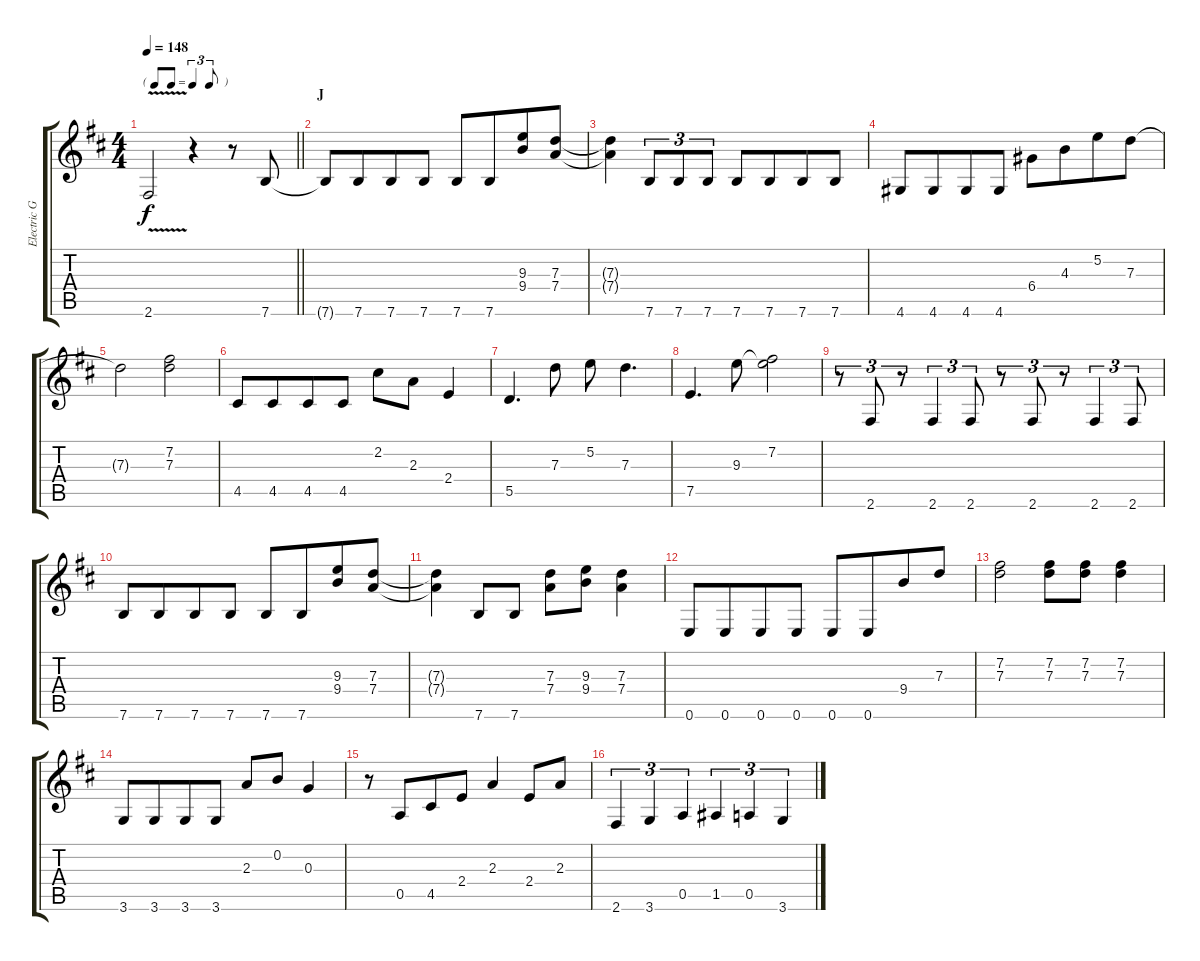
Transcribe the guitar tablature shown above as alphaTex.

\track ("Electric Guitar1" "Electric G") {instrument distortionguitar}
\staff {score tabs}
\tuning (E4 B3 G3 D3 A2 E2) {hide}
\ts (4 4)
\tf triplet8th
\tempo 148
\clef g2
\barLineRight lightlight
\ks bminor
2.6{v}.2{dy f} r.4 r.8 7.6.8 |
\section ("" "J")
7.6{t}.8 7.6.8{beam merge} 7.6.8 7.6.8 7.6.8 7.6.8{beam merge} (9.3 9.4).8 (7.3 7.4).8 |
(7.3{t} 7.4{t}).4 7.6.8{tu (3 2)} 7.6.8{tu (3 2)} 7.6.8{tu (3 2)} 7.6.8 7.6.8{beam merge} 7.6.8 7.6.8 |
4.6.8 4.6.8{beam merge} 4.6.8 4.6.8 6.4.8 4.3.8{beam merge} 5.2.8 7.3.8 |
7.3{t}.2 (7.2 7.3).2 |
4.5.8 4.5.8{beam merge} 4.5.8 4.5.8 2.2.8 2.3.8 2.4.4 |
5.5.4{d} 7.3.8 5.2.8 7.3.4{d} |
7.5.4{d} 9.3.8 (7.2 9.3{t}).2 |
r.8{tu (3 2)} 2.6.8{tu (3 2)} r.8{tu (3 2)} 2.6.4{tu (3 2)} 2.6.8{tu (3 2)} r.8{tu (3 2)} 2.6.8{tu (3 2)} r.8{tu (3 2)} 2.6.4{tu (3 2)} 2.6.8{tu (3 2)} |
7.6.8 7.6.8{beam merge} 7.6.8 7.6.8 7.6.8 7.6.8{beam merge} (9.3 9.4).8 (7.3 7.4).8 |
(7.3{t} 7.4{t}).4 7.6.8{beam merge} 7.6.8{beam split} (7.3 7.4).8{beam merge} (9.3 9.4).8 (7.3 7.4).4 |
0.6.8 0.6.8{beam merge} 0.6.8 0.6.8 0.6.8 0.6.8{beam merge} 9.4.8 7.3.8 |
(7.2 7.3).2 (7.2 7.3).8 (7.2 7.3).8 (7.2 7.3).4 |
3.6.8 3.6.8{beam merge} 3.6.8 3.6.8 2.3.8 0.2.8 0.3.4 |
r.8 0.5.8{beam merge} 4.5.8 2.4.8 2.3.4 2.4.8 2.3.8 |
2.6.4{tu (3 2)} 3.6.4{tu (3 2)} 0.5.4{tu (3 2)} 1.5.4{tu (3 2)} 0.5.4{tu (3 2)} 3.6.4{tu (3 2)}
